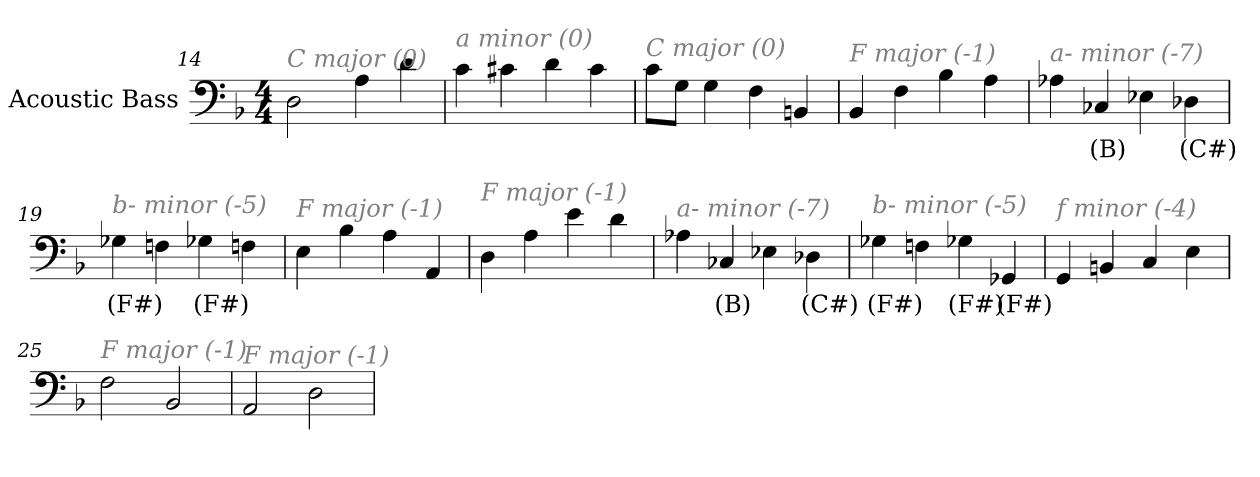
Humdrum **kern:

**kern	**text
*part1	*part1
*staff1	*staff1
*I"Acoustic Bass	*
*clefF4	*
*ITrd7c12	*
*k[b-]	*
*F:	*
*M4/4	*
=14	=14
!LO:TX:i:color=#808080:t=C major (0)	!
2DD	.
4AA	.
4D	.
=15	=15
!LO:TX:i:color=#808080:t=a minor (0)	!
4C	.
4C#X	.
4D	.
4C#	.
=16	=16
!LO:TX:i:color=#808080:t=C major (0)	!
8CL	.
8GGJ	.
4GG	.
4FF	.
4BBBn	.
=17	=17
!LO:TX:i:color=#808080:t=F major (-1)	!
4BBB-	.
4FF	.
4BB-	.
4AA	.
=18	=18
!LO:TX:i:color=#808080:t=a- minor (-7)	!
4AA-X	.
4CC-Xi	(B)
4EE-X	.
4DD-Xi	(C#)
=19	=19
!LO:TX:i:color=#808080:t=b- minor (-5)	!
4GG-Xi	(F#)
4FFn	.
4GG-Xi	(F#)
4FFn	.
=20	=20
!LO:TX:i:color=#808080:t=F major (-1)	!
4EE	.
4BB-	.
4AA	.
4AAA	.
=21	=21
!LO:TX:i:color=#808080:t=F major (-1)	!
4DD	.
4AA	.
4E	.
4D	.
=22	=22
!LO:TX:i:color=#808080:t=a- minor (-7)	!
4AA-X	.
4CC-Xi	(B)
4EE-X	.
4DD-Xi	(C#)
=23	=23
!LO:TX:i:color=#808080:t=b- minor (-5)	!
4GG-Xi	(F#)
4FFn	.
4GG-Xi	(F#)
4GGG-Xi	(F#)
=24	=24
!LO:TX:i:color=#808080:t=f minor (-4)	!
4GGG	.
4BBBn	.
4CC	.
4EE	.
=25	=25
!LO:TX:i:color=#808080:t=F major (-1)	!
2FF	.
2BBB-	.
=26	=26
!LO:TX:i:color=#808080:t=F major (-1)	!
2AAA	.
2DD	.
=	=
*-	*-
